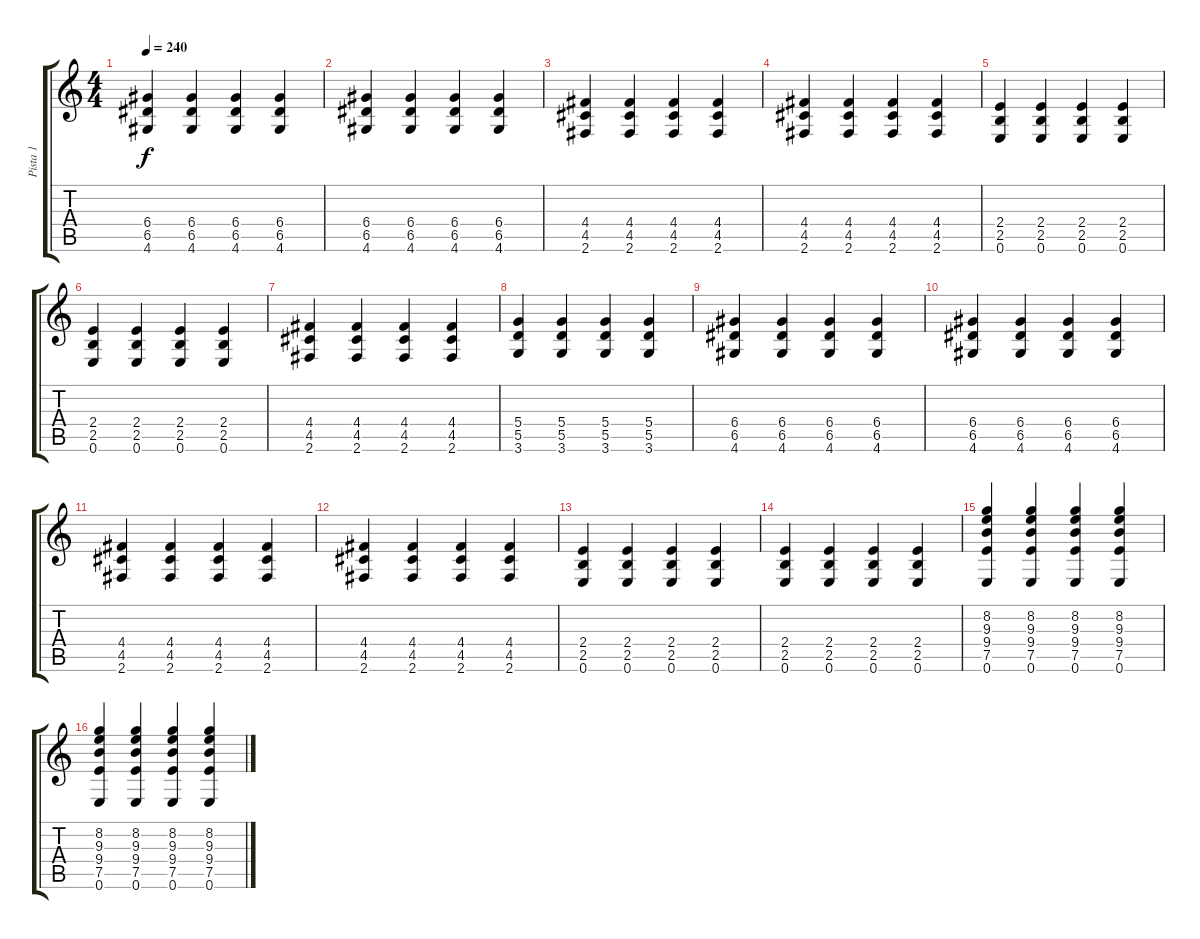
\track ("Pista 1" "Pista 1") {instrument overdrivenguitar}
\staff {score tabs}
\tuning (E4 B3 G3 D3 A2 E2) {hide}
\ts (4 4)
\tempo 240
\clef g2
\ks c
(6.4 6.5 4.6).4{dy f} (6.4 6.5 4.6).4 (6.4 6.5 4.6).4 (6.4 6.5 4.6).4 |
(6.4 6.5 4.6).4 (6.4 6.5 4.6).4 (6.4 6.5 4.6).4 (6.4 6.5 4.6).4 |
(4.4 4.5 2.6).4 (4.4 4.5 2.6).4 (4.4 4.5 2.6).4 (4.4 4.5 2.6).4 |
(4.4 4.5 2.6).4 (4.4 4.5 2.6).4 (4.4 4.5 2.6).4 (4.4 4.5 2.6).4 |
(2.4 2.5 0.6).4 (2.4 2.5 0.6).4 (2.4 2.5 0.6).4 (2.4 2.5 0.6).4 |
(2.4 2.5 0.6).4 (2.4 2.5 0.6).4 (2.4 2.5 0.6).4 (2.4 2.5 0.6).4 |
(4.4 4.5 2.6).4 (4.4 4.5 2.6).4 (4.4 4.5 2.6).4 (4.4 4.5 2.6).4 |
(5.4 5.5 3.6).4 (5.4 5.5 3.6).4 (5.4 5.5 3.6).4 (5.4 5.5 3.6).4 |
(6.4 6.5 4.6).4 (6.4 6.5 4.6).4 (6.4 6.5 4.6).4 (6.4 6.5 4.6).4 |
(6.4 6.5 4.6).4 (6.4 6.5 4.6).4 (6.4 6.5 4.6).4 (6.4 6.5 4.6).4 |
(4.4 4.5 2.6).4 (4.4 4.5 2.6).4 (4.4 4.5 2.6).4 (4.4 4.5 2.6).4 |
(4.4 4.5 2.6).4 (4.4 4.5 2.6).4 (4.4 4.5 2.6).4 (4.4 4.5 2.6).4 |
(2.4 2.5 0.6).4 (2.4 2.5 0.6).4 (2.4 2.5 0.6).4 (2.4 2.5 0.6).4 |
(2.4 2.5 0.6).4 (2.4 2.5 0.6).4 (2.4 2.5 0.6).4 (2.4 2.5 0.6).4 |
(8.2 9.3 9.4 7.5 0.6).4 (8.2 9.3 9.4 7.5 0.6).4 (8.2 9.3 9.4 7.5 0.6).4 (8.2 9.3 9.4 7.5 0.6).4 |
(8.2 9.3 9.4 7.5 0.6).4 (8.2 9.3 9.4 7.5 0.6).4 (8.2 9.3 9.4 7.5 0.6).4 (8.2 9.3 9.4 7.5 0.6).4
